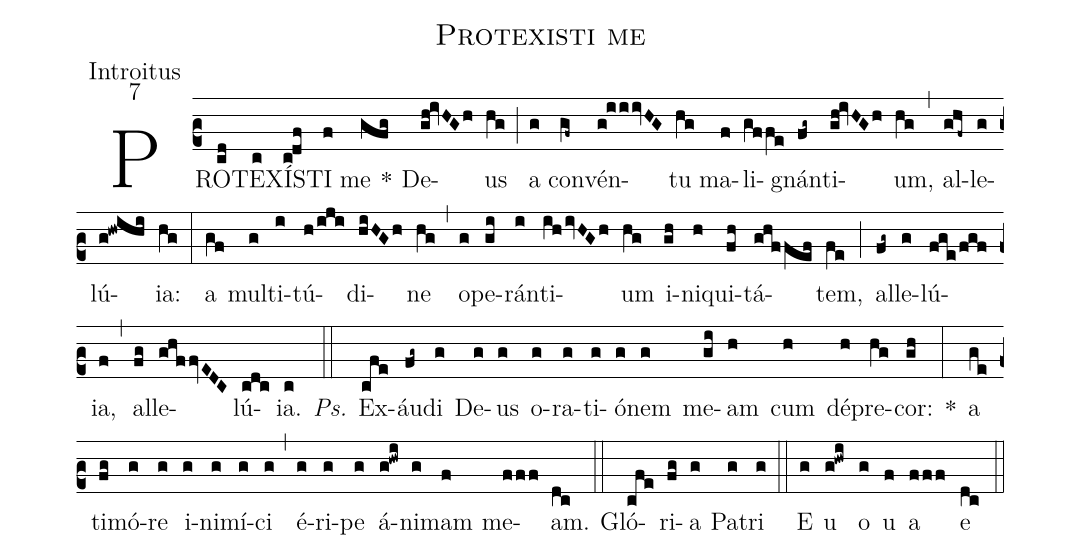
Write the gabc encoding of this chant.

name:Protexisti me;
office-part:Introitus;
mode:7;
%%
(c2) PRO(cd)TEX(c)Í(c!df)STI(f) me(gfg) *() De(gh!ivHGh)us(hg) (;) a(g) con(gf~)vén(g!iiivHG)tu(hg) ma(f)li(gffe)gnán(fg~)ti(gh!ivHGh)um,(hg) (,) al(ghf~)le(g)lú(g!hwihi)ia:(hg) (:) a(gf) mul(g)ti(i)tú(h/iji)di(hiHGh)ne(hg) (,) o(g)pe(gi)rán(i)ti(ih/ivHGh)um(hg) i(gh)ni(h)qui(fh)tá(ghffef)tem,(fe) (;) al(fg~)le(g)lú(fge/fgf)ia,(f) (,) al(fg)le(ghffvEDC)lú(cdc)ia.(c) <i>Ps.</i>(::) Ex(cfe)áu(fg~)di(g) De(g)us(g) o(g)ra(g)ti(g)ó(g)nem(g) me(gi)am(h) cum(h) dé(h)pre(hg)cor:(gh) *(:) a(ge) ti(fg)mó(g)re(g) i(g)ni(g)mí(g)ci(g) (,) é(g)ri(g)pe(g) á(g!hwi)ni(g)mam(f) me(fff)am.(dc) (::) Gló(cfe)ri(fg)a(g) Pa(g)tri(g) (::) E(g) u(g!hwi) o(g) u(f) a(fff) e(dc) (::)
